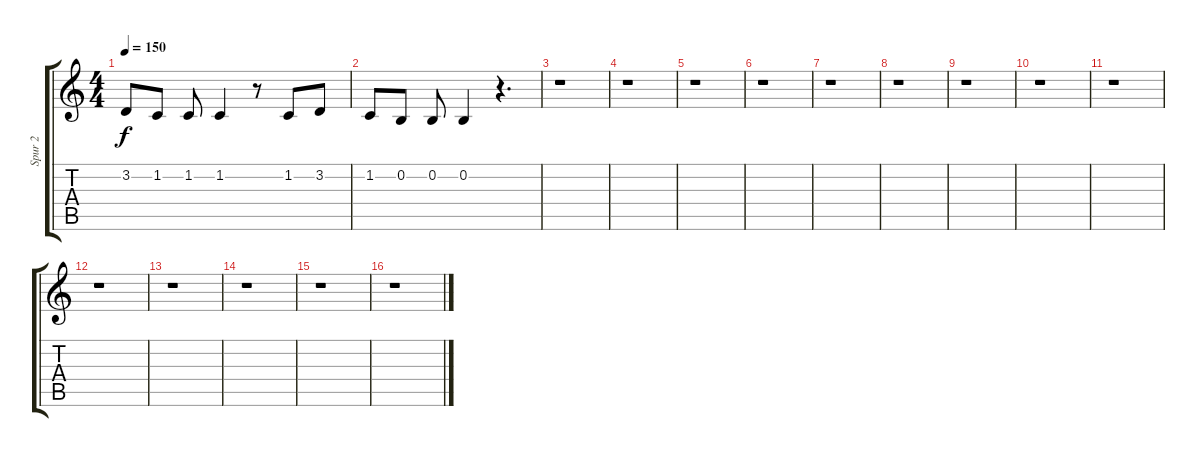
\track ("Spur 2" "Spur 2") {instrument harmonica}
\staff {score tabs}
\tuning (E4 B3 G3 D3 A2 E2) {hide}
\ts (4 4)
\tempo 150
\clef g2
\ks c
3.2.8{dy f} 1.2.8 1.2.8 1.2.4 r.8 1.2.8 3.2.8 |
1.2.8 0.2.8 0.2.8 0.2.4 r.4{d} |
r.1 |
r.1 |
r.1 |
r.1 |
r.1 |
r.1 |
r.1 |
r.1 |
r.1 |
r.1 |
r.1 |
r.1 |
r.1 |
r.1
